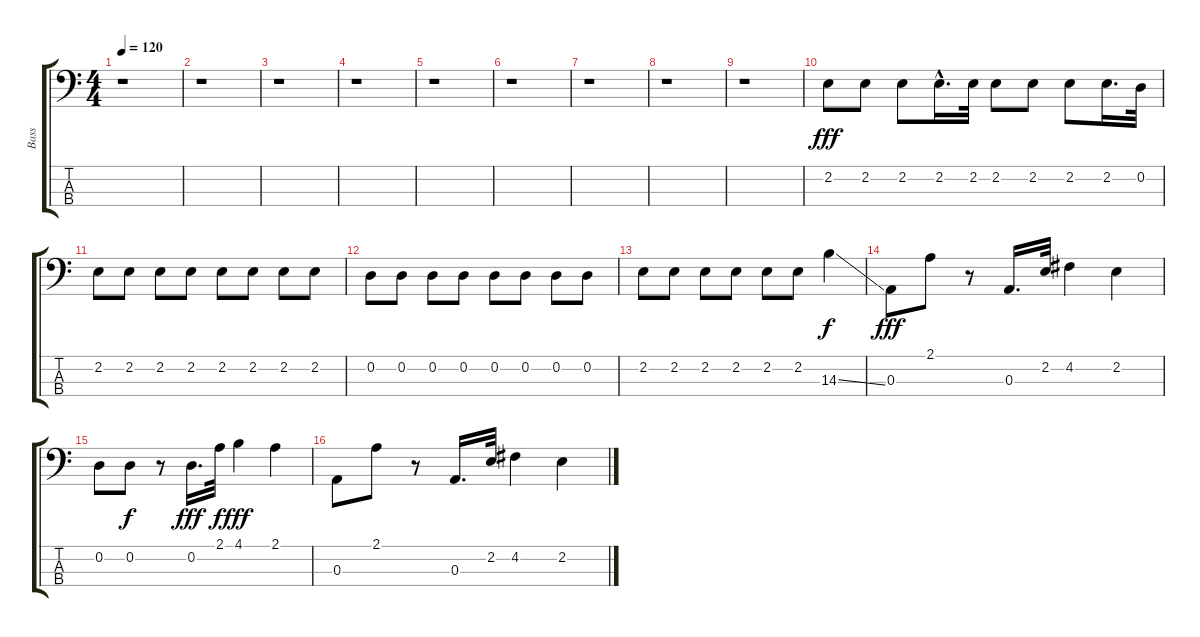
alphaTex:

\track ("Bass" "Bass") {instrument electricbassfinger}
\staff {score tabs}
\tuning (G2 D2 A1 E1) {hide}
\ts (4 4)
\tempo 120
\clef f4
\ks c
r.1{dy f} |
r.1 |
r.1 |
r.1 |
r.1 |
r.1 |
r.1 |
r.1 |
r.1 |
2.2.8{dy fff} 2.2.8 2.2.8 2.2{hac}.16{d} 2.2.32 2.2.8 2.2.8 2.2.8 2.2.16{d} 0.2.32 |
2.2.8 2.2.8 2.2.8 2.2.8 2.2.8 2.2.8 2.2.8 2.2.8 |
0.2.8 0.2.8 0.2.8 0.2.8 0.2.8 0.2.8 0.2.8 0.2.8 |
2.2.8 2.2.8 2.2.8 2.2.8 2.2.8 2.2.8 14.3{ss}.4{dy f} |
0.3.8{dy fff} 2.1.8 r.8 0.3.16{d} 2.2.32 4.2.4 2.2.4 |
0.2.8 0.2.8{dy f} r.8 0.2.16{d dy fff} 2.1.32{dy f} 4.1.4{dy fff} 2.1.4 |
0.3.8 2.1.8 r.8 0.3.16{d} 2.2.32 4.2.4 2.2.4
